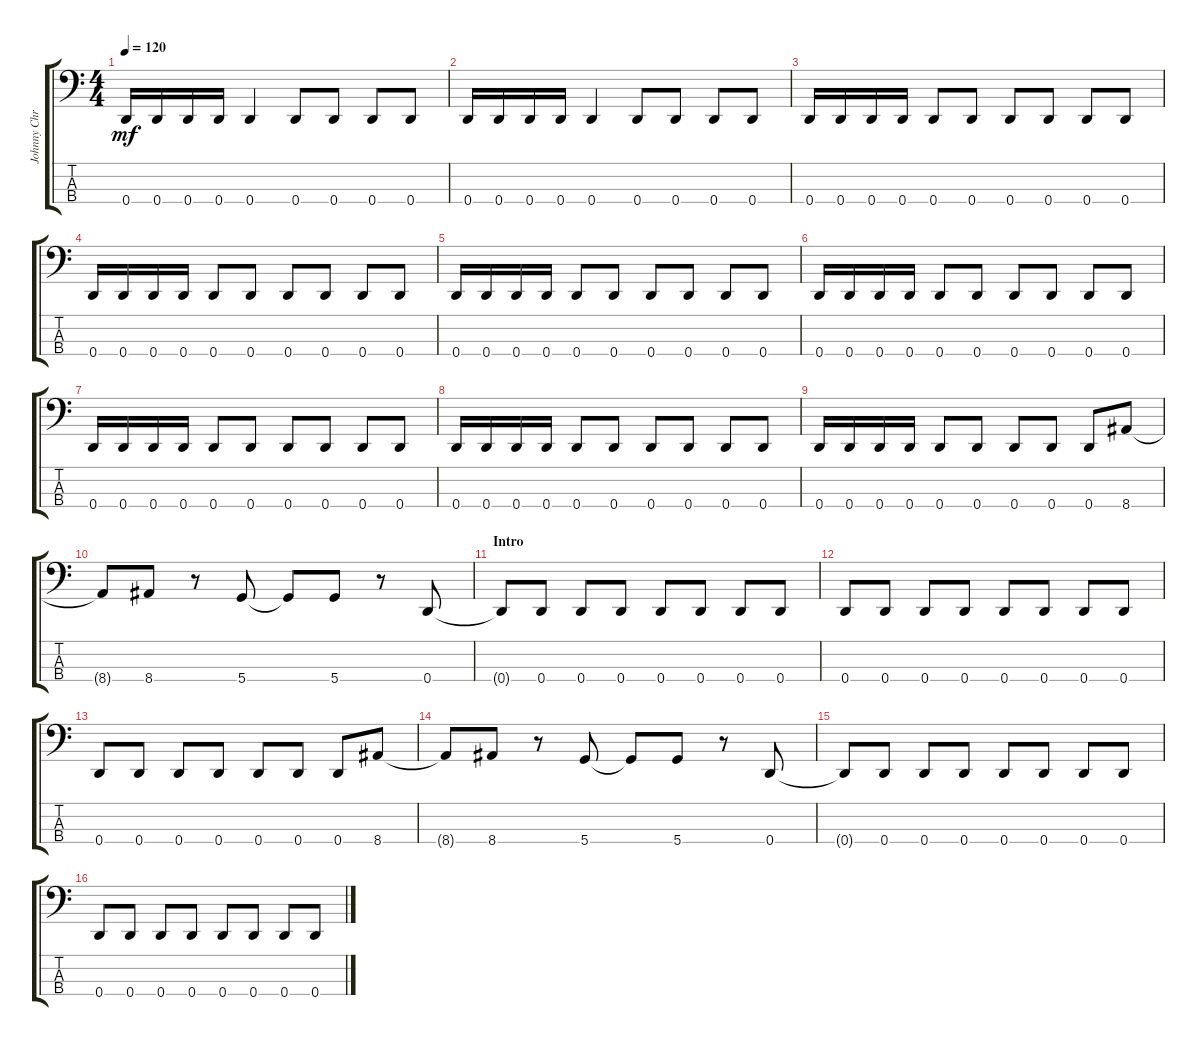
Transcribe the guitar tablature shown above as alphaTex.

\track ("Johnny Christ" "Johnny Chr") {instrument electricbassfinger}
\staff {score tabs}
\tuning (G2 D2 A1 D1) {hide}
\ts (4 4)
\tempo 120
\clef f4
\ks c
0.4.16{dy mf} 0.4.16 0.4.16 0.4.16 0.4.4 0.4.8 0.4.8 0.4.8 0.4.8 |
0.4.16 0.4.16 0.4.16 0.4.16 0.4.4 0.4.8 0.4.8 0.4.8 0.4.8 |
0.4.16 0.4.16 0.4.16 0.4.16 0.4.8 0.4.8 0.4.8 0.4.8 0.4.8 0.4.8 |
0.4.16 0.4.16 0.4.16 0.4.16 0.4.8 0.4.8 0.4.8 0.4.8 0.4.8 0.4.8 |
0.4.16 0.4.16 0.4.16 0.4.16 0.4.8 0.4.8 0.4.8 0.4.8 0.4.8 0.4.8 |
0.4.16 0.4.16 0.4.16 0.4.16 0.4.8 0.4.8 0.4.8 0.4.8 0.4.8 0.4.8 |
0.4.16 0.4.16 0.4.16 0.4.16 0.4.8 0.4.8 0.4.8 0.4.8 0.4.8 0.4.8 |
0.4.16 0.4.16 0.4.16 0.4.16 0.4.8 0.4.8 0.4.8 0.4.8 0.4.8 0.4.8 |
0.4.16 0.4.16 0.4.16 0.4.16 0.4.8 0.4.8 0.4.8 0.4.8 0.4.8 8.4.8 |
8.4{t}.8 8.4.8 r.8 5.4.8 5.4{t}.8 5.4.8 r.8 0.4.8 |
\section ("" "Intro")
0.4{t}.8 0.4.8 0.4.8 0.4.8 0.4.8 0.4.8 0.4.8 0.4.8 |
0.4.8 0.4.8 0.4.8 0.4.8 0.4.8 0.4.8 0.4.8 0.4.8 |
0.4.8 0.4.8 0.4.8 0.4.8 0.4.8 0.4.8 0.4.8 8.4.8 |
8.4{t}.8 8.4.8 r.8 5.4.8 5.4{t}.8 5.4.8 r.8 0.4.8 |
0.4{t}.8 0.4.8 0.4.8 0.4.8 0.4.8 0.4.8 0.4.8 0.4.8 |
0.4.8 0.4.8 0.4.8 0.4.8 0.4.8 0.4.8 0.4.8 0.4.8
